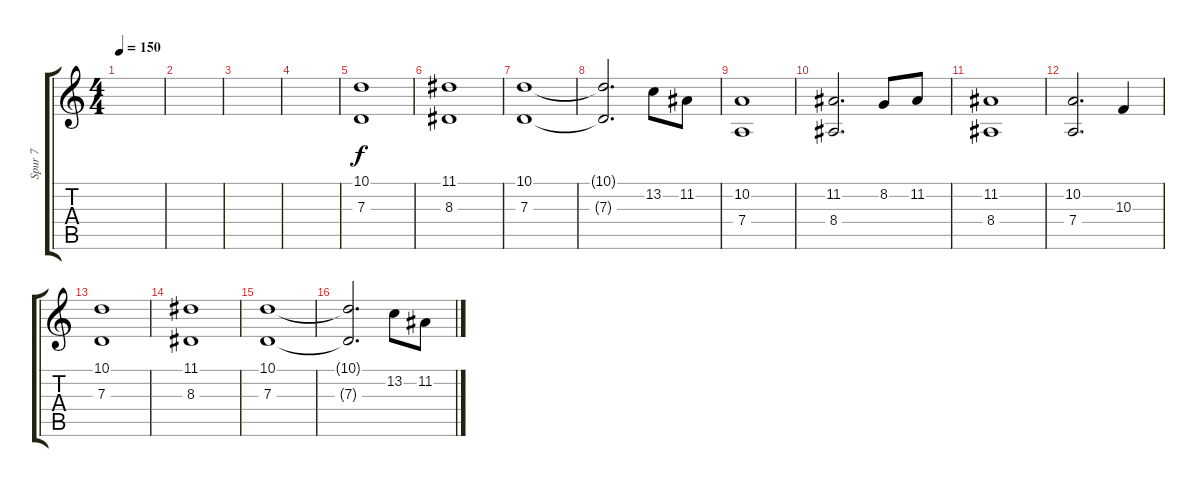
\track ("Spur 7" "Spur 7") {instrument stringensemble1}
\staff {score tabs}
\tuning (E4 B3 G3 D3 A2 E2) {hide}
\ts (4 4)
\tempo 150
\clef g2
\ks c
|
|
|
|
(10.1 7.3).1 |
(11.1 8.3).1 |
(10.1 7.3).1 |
(10.1{t} 7.3{t}).2{d} 13.2.8 11.2.8 |
(10.2 7.4).1 |
(11.2 8.4).2{d} 8.2.8 11.2.8 |
(11.2 8.4).1 |
(10.2 7.4).2{d} 10.3.4 |
(10.1 7.3).1 |
(11.1 8.3).1 |
(10.1 7.3).1 |
(10.1{t} 7.3{t}).2{d} 13.2.8 11.2.8
